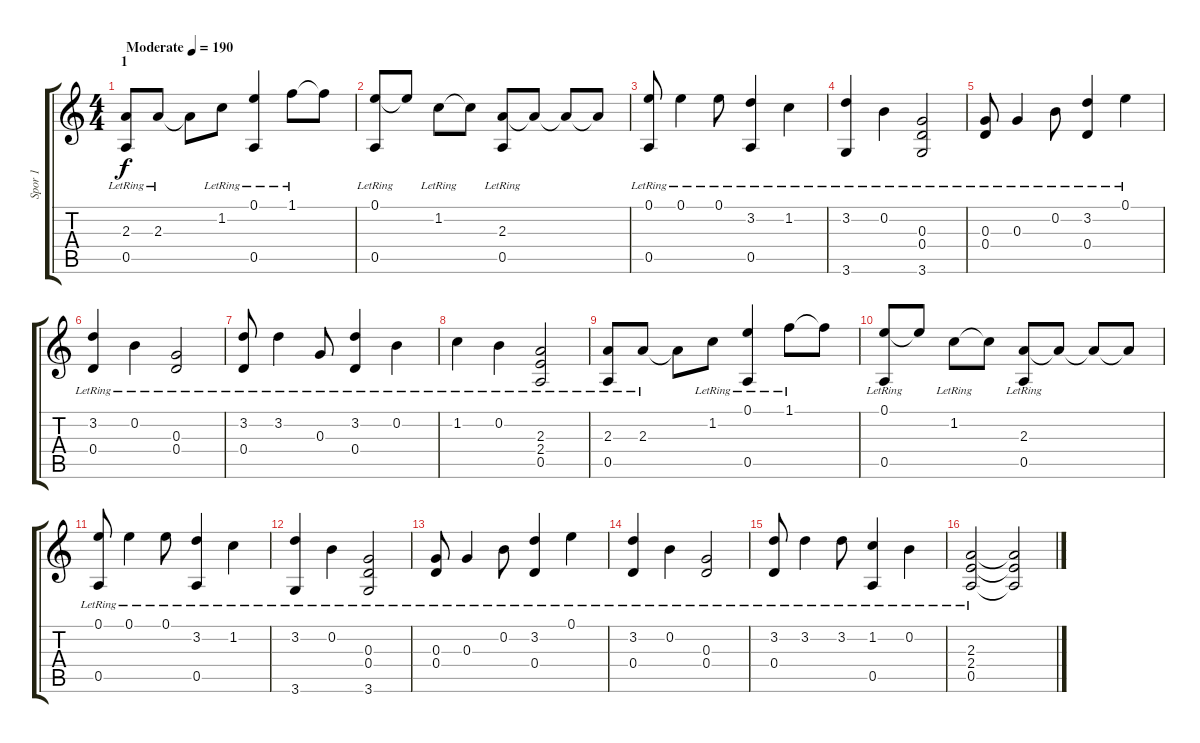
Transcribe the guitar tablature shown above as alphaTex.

\track ("Spor 1" "Spor 1") {instrument acousticguitarsteel}
\staff {score tabs}
\tuning (E4 B3 G3 D3 A2 E2) {hide}
\ts (4 4)
\section ("" "1")
\tempo (190 "Moderate")
\clef g2
\ks c
(2.3{lr} 0.5{lr}).8{dy f instrument acousticguitarsteel} 2.3{lr}.8 2.3{t}.8 1.2{lr}.8 (0.1{lr} 0.5{lr}).4 1.1{lr}.8 1.1{t}.8 |
(0.1{lr} 0.5{lr}).8 0.1{t}.8 1.2{lr}.8 1.2{t}.8 (2.3{lr} 0.5{lr}).8 2.3{t}.8 2.3{t}.8 2.3{t}.8 |
(0.1{lr} 0.5{lr}).8 0.1{lr}.4 0.1{lr}.8 (3.2{lr} 0.5{lr}).4 1.2{lr}.4 |
(3.2{lr} 3.6{lr}).4 0.2{lr}.4 (0.3{lr} 0.4{lr} 3.6{lr}).2 |
(0.3{lr} 0.4{lr}).8 0.3{lr}.4 0.2{lr}.8 (3.2{lr} 0.4{lr}).4 0.1{lr}.4 |
(3.2{lr} 0.4{lr}).4 0.2{lr}.4 (0.3{lr} 0.4{lr}).2 |
(3.2{lr} 0.4{lr}).8 3.2{lr}.4 0.3{lr}.8 (3.2{lr} 0.4{lr}).4 0.2{lr}.4 |
1.2{lr}.4 0.2{lr}.4 (2.3{lr} 2.4{lr} 0.5{lr}).2 |
(2.3{lr} 0.5{lr}).8 2.3{lr}.8 2.3{t}.8 1.2{lr}.8 (0.1{lr} 0.5{lr}).4 1.1{lr}.8 1.1{t}.8 |
(0.1{lr} 0.5{lr}).8 0.1{t}.8 1.2{lr}.8 1.2{t}.8 (2.3{lr} 0.5{lr}).8 2.3{t}.8 2.3{t}.8 2.3{t}.8 |
(0.1{lr} 0.5{lr}).8 0.1{lr}.4 0.1{lr}.8 (3.2{lr} 0.5{lr}).4 1.2{lr}.4 |
(3.2{lr} 3.6{lr}).4 0.2{lr}.4 (0.3{lr} 0.4{lr} 3.6{lr}).2 |
(0.3{lr} 0.4{lr}).8 0.3{lr}.4 0.2{lr}.8 (3.2{lr} 0.4{lr}).4 0.1{lr}.4 |
(3.2{lr} 0.4{lr}).4 0.2{lr}.4 (0.3{lr} 0.4{lr}).2 |
(3.2{lr} 0.4{lr}).8 3.2{lr}.4 3.2{lr}.8 (1.2{lr} 0.5{lr}).4 0.2{lr}.4 |
(2.3{lr} 2.4{lr} 0.5{lr}).2 (2.3{t} 2.4{t} 0.5{t}).2
